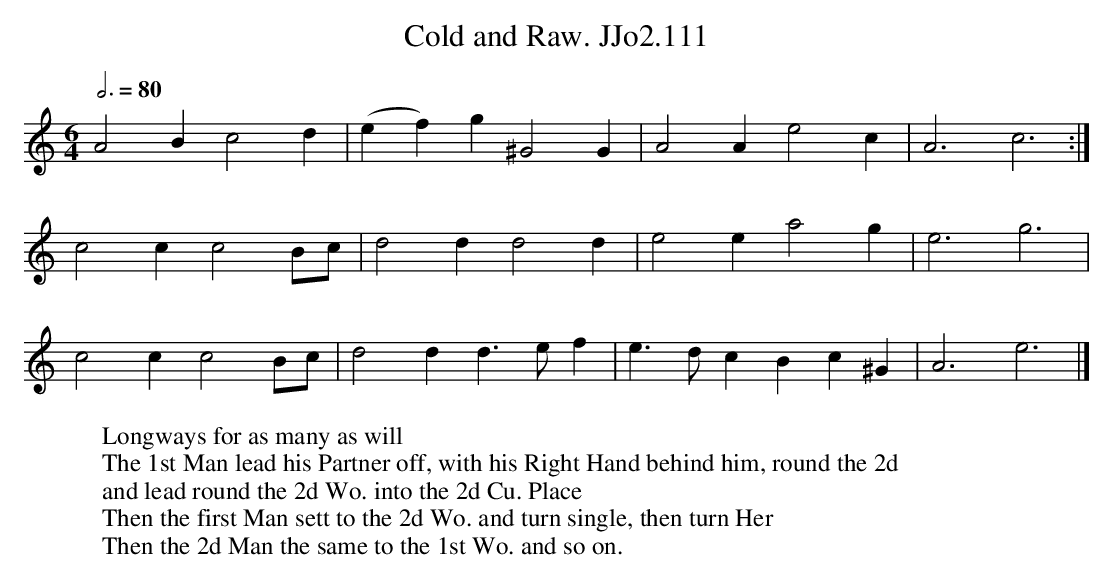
X:1
T:Cold and Raw. JJo2.111
W:Longways for as many as will
M:6/4
L:1/4
Q:3/4=80
K:AM
A2Bc2d | (ef)g ^G2 G | A2A e2c | A3c3 :|
c2 c c2 B/c/ | d2 d d2 d | e2 e a2 g | e3 g3 |
c2 c c2 B/c/ | d2 d d>ef | e>dc Bc^G | A3e3 |]
W:The 1st Man lead his Partner off, with his Right Hand behind him, round the 2d
W:and lead round the 2d Wo. into the 2d Cu. Place
W:Then the first Man sett to the 2d Wo. and turn single, then turn Her
W:Then the 2d Man the same to the 1st Wo. and so on.
